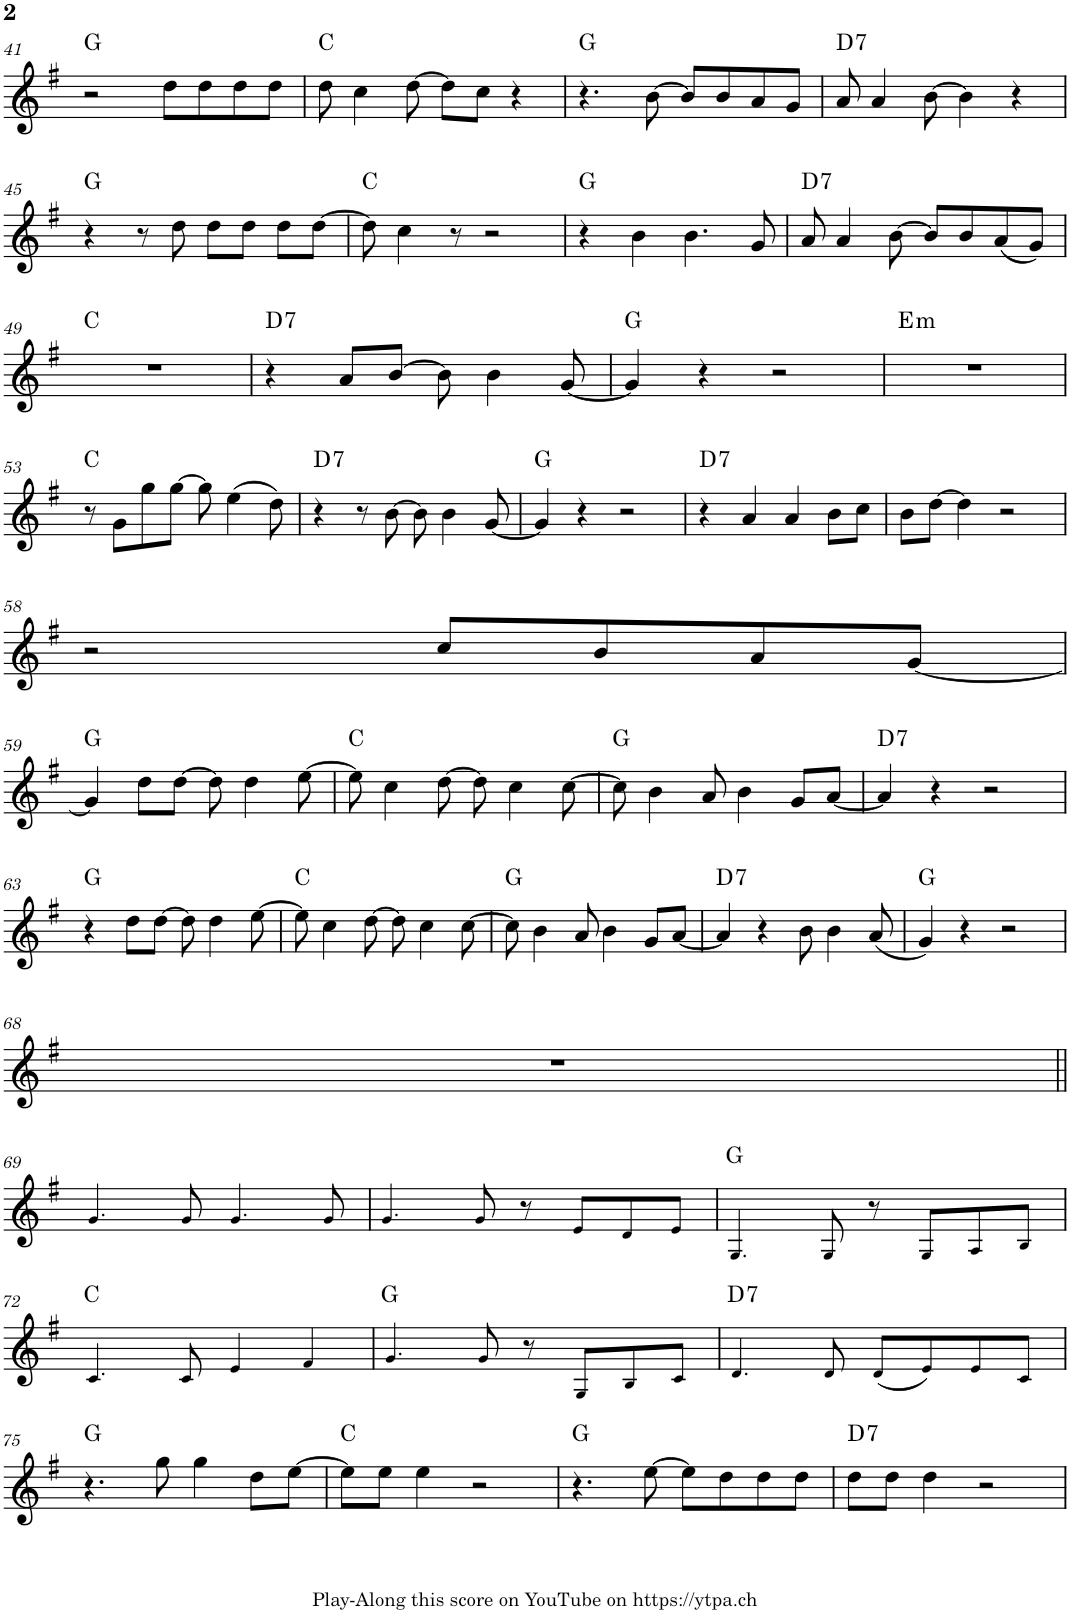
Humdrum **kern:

**kern	**harte
*part1	*part1
*staff1	*
*I"Piano	*
*I'Pno.	*
!!LO:PB:g=z
*clefG2	*
*k[f#]	*
*M4/4	*
=41	=41
2r	G:maj
8dd\L	.
8dd\	.
8dd\	.
8dd\J	.
=42	=42
8dd\	C:maj
4cc\	.
[8dd\	.
8dd\L]	.
8cc\J	.
4r	.
=43	=43
4.r	G:maj
[8b\	.
8b/L]	.
8b/	.
8a/	.
8g/J	.
=44	=44
!	!LO:H:kt=7
8a/	D:7
4a/	.
[8b\	.
4b\]	.
4r	.
!!LO:LB:g=z
=45	=45
4r	G:maj
8r	.
8dd\	.
8dd\L	.
8dd\J	.
8dd\L	.
[8dd\J	.
=46	=46
8dd\]	C:maj
4cc\	.
8r	.
2r	.
=47	=47
4r	G:maj
4b\	.
4.b\	.
8g/	.
=48	=48
!	!LO:H:kt=7
8a/	D:7
4a/	.
[8b\	.
8b/L]	.
8b/	.
(8a/	.
8g/J)	.
!!LO:LB:g=z
=49	=49
1r	C:maj
=50	=50
!	!LO:H:kt=7
4r	D:7
8a/L	.
[8b/J	.
8b\]	.
4b\	.
[8g/	.
=51	=51
4g/]	G:maj
4r	.
2r	.
=52	=52
!	!LO:H:kt=m
1r	E:min
!!LO:LB:g=z
=53	=53
8r	C:maj
8g\L	.
8gg\	.
[8gg\J	.
8gg\]	.
(4ee\	.
8dd\)	.
=54	=54
!	!LO:H:kt=7
4r	D:7
8r	.
[8b\	.
8b\]	.
4b\	.
[8g/	.
=55	=55
4g/]	G:maj
4r	.
2r	.
=56	=56
!	!LO:H:kt=7
4r	D:7
4a/	.
4a/	.
8b\L	.
8cc\J	.
=57	=57
8b\L	.
[8dd\J	.
4dd\]	.
2r	.
!!LO:LB:g=z
=58	=58
2r	.
8cc/L	.
8b/	.
8a/	.
[8g/J	.
!!LO:LB:g=z
=59	=59
4g/]	G:maj
8dd\L	.
[8dd\J	.
8dd\]	.
4dd\	.
[8ee\	.
=60	=60
8ee\]	C:maj
4cc\	.
[8dd\	.
8dd\]	.
4cc\	.
[8cc\	.
=61	=61
8cc\]	G:maj
4b\	.
8a/	.
4b\	.
8g/L	.
[8a/J	.
=62	=62
!	!LO:H:kt=7
4a/]	D:7
4r	.
2r	.
!!LO:LB:g=z
=63	=63
4r	G:maj
8dd\L	.
[8dd\J	.
8dd\]	.
4dd\	.
[8ee\	.
=64	=64
8ee\]	C:maj
4cc\	.
[8dd\	.
8dd\]	.
4cc\	.
[8cc\	.
=65	=65
8cc\]	G:maj
4b\	.
8a/	.
4b\	.
8g/L	.
[8a/J	.
=66	=66
!	!LO:H:kt=7
4a/]	D:7
4r	.
8b\	.
4b\	.
(8a/	.
=67	=67
4g/)	G:maj
4r	.
2r	.
!!LO:LB:g=z
=68	=68
1r	.
!!LO:LB:g=z
=69||	=69||
4.g!/	.
8g!/	.
4.g!/	.
8g!/	.
=70	=70
4.g!/	.
8g!/	.
8r	.
8e!/L	.
8d!/	.
8e!/J	.
=71	=71
4.G!/	G:maj
8G!/	.
8r	.
8G!/L	.
8A!/	.
8B!/J	.
!!LO:LB:g=z
=72	=72
4.c!/	C:maj
8c!/	.
4e!/	.
4f#!/	.
=73	=73
4.g!/	G:maj
8g!/	.
8r	.
8G!/L	.
8B!/	.
8c!/J	.
=74	=74
!	!LO:H:kt=7
4.d!/	D:7
8d!/	.
(8d!/L	.
8e!/)	.
8e!/	.
8c!/J	.
!!LO:LB:g=z
=75	=75
4.r	G:maj
8gg\	.
4gg\	.
8dd\L	.
[8ee\J	.
=76	=76
8ee\L]	C:maj
8ee\J	.
4ee\	.
2r	.
=77	=77
4.r	G:maj
[8ee\	.
8ee\L]	.
8dd\	.
8dd\	.
8dd\J	.
=78	=78
!	!LO:H:kt=7
8dd\L	D:7
8dd\J	.
4dd\	.
2r	.
=	=
*-	*-
